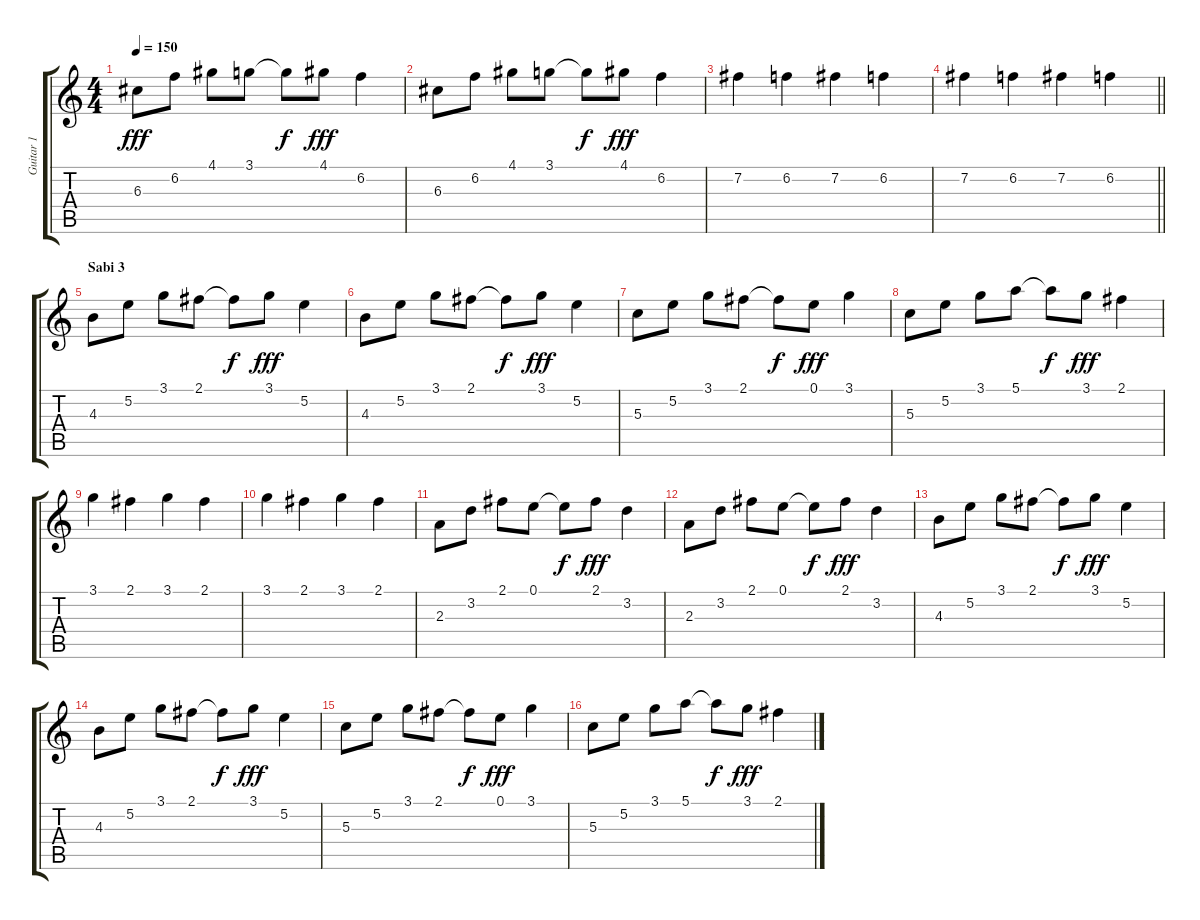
\track ("Guitar 1" "Guitar 1") {instrument overdrivenguitar}
\staff {score tabs}
\tuning (E4 B3 G3 D3 A2 E2) {hide}
\ts (4 4)
\tempo 150
\clef g2
\ks c
6.3.8{dy fff} 6.2.8 4.1.8 3.1.8 3.1{t}.8{dy f} 4.1.8{dy fff} 6.2.4 |
6.3.8 6.2.8 4.1.8 3.1.8 3.1{t}.8{dy f} 4.1.8{dy fff} 6.2.4 |
7.2.4 6.2.4 7.2.4 6.2.4 |
\barLineRight lightlight
7.2.4 6.2.4 7.2.4 6.2.4 |
\section ("" "Sabi 3")
4.3.8 5.2.8 3.1.8 2.1.8 2.1{t}.8{dy f} 3.1.8{dy fff} 5.2.4 |
4.3.8 5.2.8 3.1.8 2.1.8 2.1{t}.8{dy f} 3.1.8{dy fff} 5.2.4 |
5.3.8 5.2.8 3.1.8 2.1.8 2.1{t}.8{dy f} 0.1.8{dy fff} 3.1.4 |
5.3.8 5.2.8 3.1.8 5.1.8 5.1{t}.8{dy f} 3.1.8{dy fff} 2.1.4 |
3.1.4 2.1.4 3.1.4 2.1.4 |
3.1.4 2.1.4 3.1.4 2.1.4 |
2.3.8 3.2.8 2.1.8 0.1.8 0.1{t}.8{dy f} 2.1.8{dy fff} 3.2.4 |
2.3.8 3.2.8 2.1.8 0.1.8 0.1{t}.8{dy f} 2.1.8{dy fff} 3.2.4 |
4.3.8 5.2.8 3.1.8 2.1.8 2.1{t}.8{dy f} 3.1.8{dy fff} 5.2.4 |
4.3.8 5.2.8 3.1.8 2.1.8 2.1{t}.8{dy f} 3.1.8{dy fff} 5.2.4 |
5.3.8 5.2.8 3.1.8 2.1.8 2.1{t}.8{dy f} 0.1.8{dy fff} 3.1.4 |
5.3.8 5.2.8 3.1.8 5.1.8 5.1{t}.8{dy f} 3.1.8{dy fff} 2.1.4
